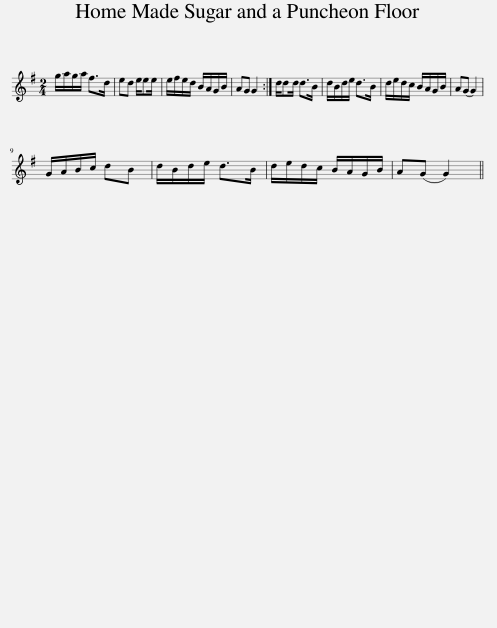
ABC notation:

X:1
L:1/8
M:2/4
I:linebreak $
K:G
V:1 treble
V:1
 g/a/g/a/ f>d | ed e/ee/ | e/f/e/d/ B/A/G/B/ | AG G2 :| d/dd/ d>B | %5
 d/B/d/e/ d>B | d/e/d/c/ B/A/G/B/ | A(G G2) |$ G/A/B/c/ dB | d/B/d/e/ d>B | %10
 d/e/d/c/ B/A/G/B/ | A(G G2) || %12
